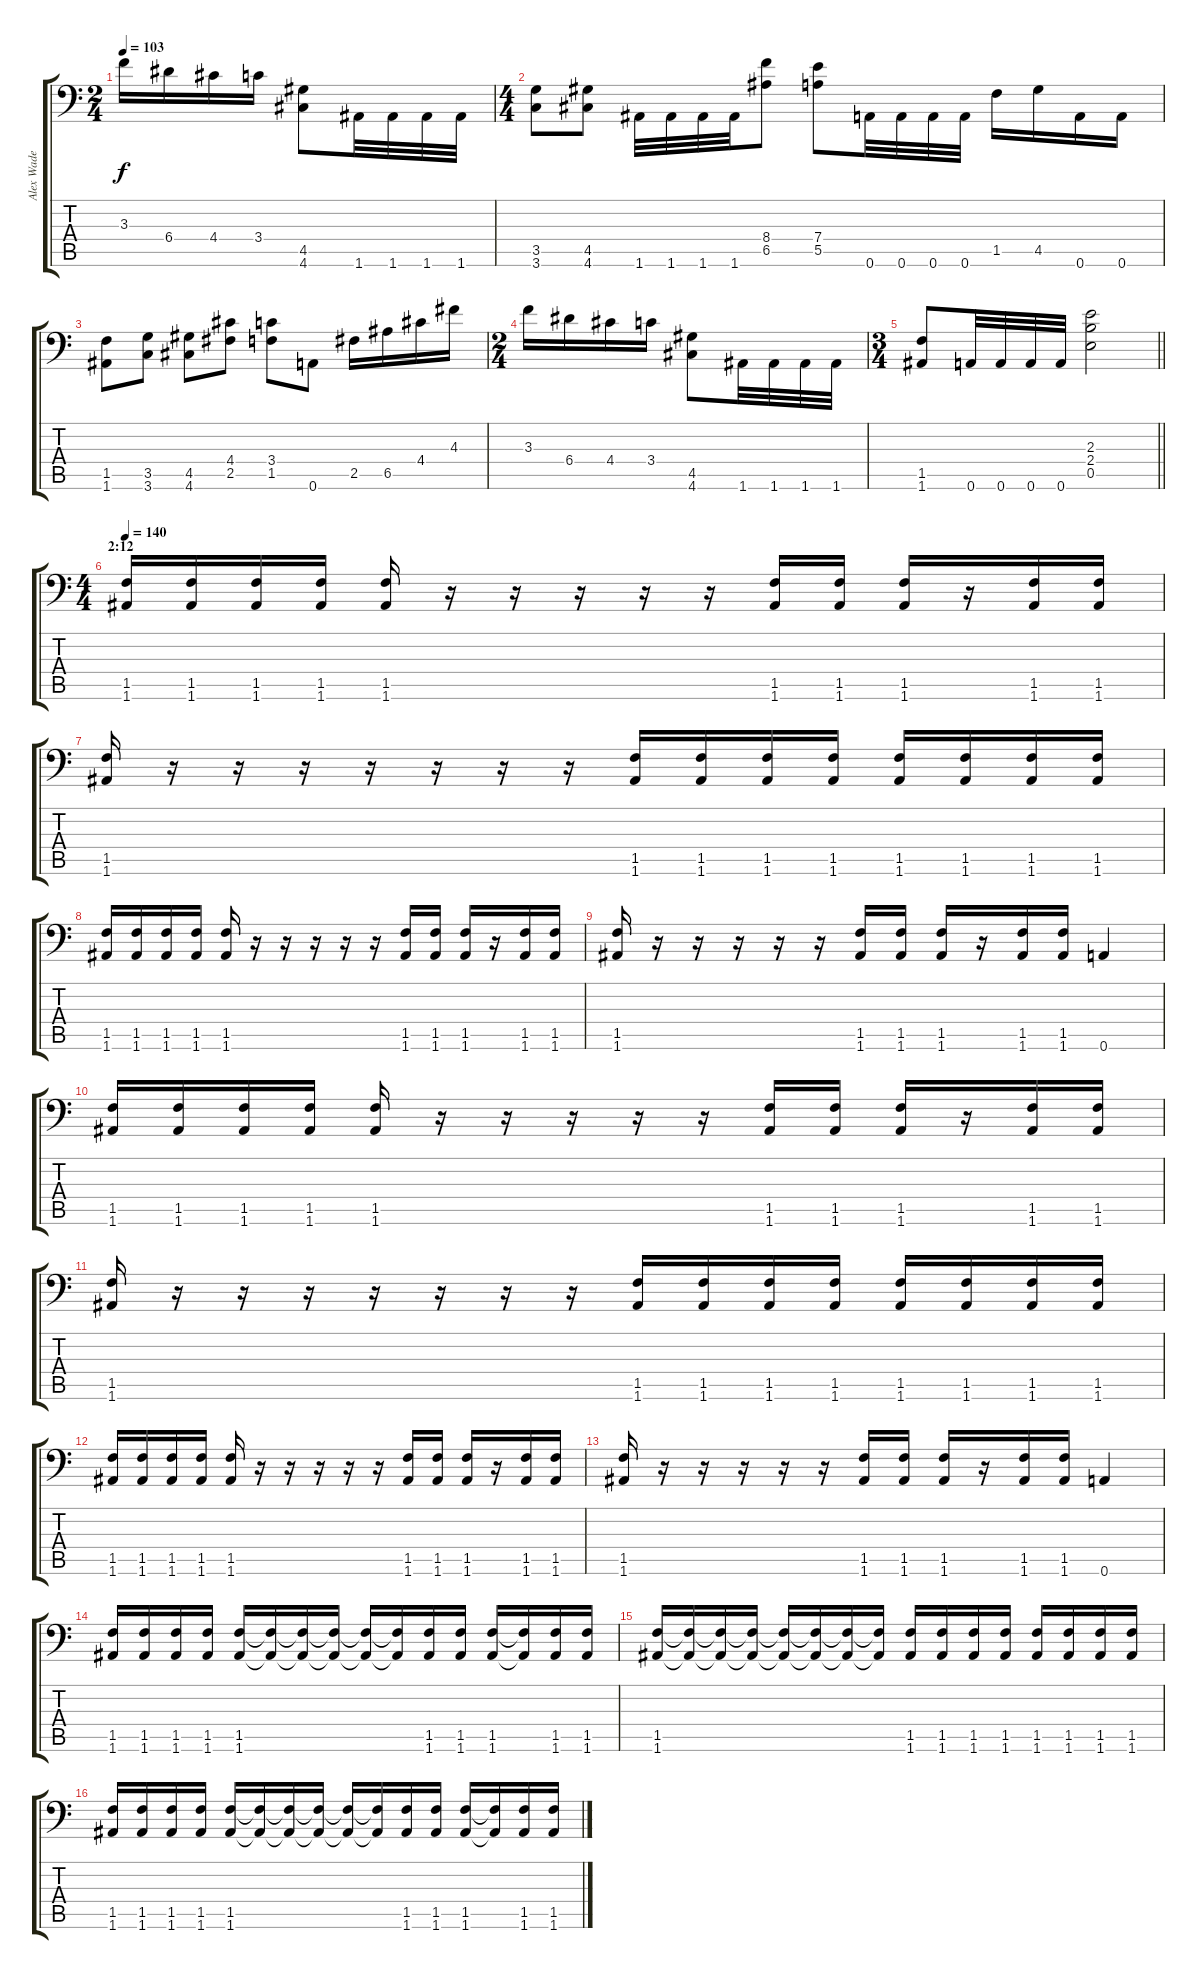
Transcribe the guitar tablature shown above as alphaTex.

\track ("Alex Wade" "Alex Wade") {instrument distortionguitar}
\staff {score tabs}
\tuning (B3 Gb3 D3 A2 E2 A1) {hide}
\ts (2 4)
\tempo 103
\clef f4
\ks c
3.3.16{dy f} 6.4.16 4.4.16 3.4.16 (4.5 4.6).8 1.6.32 1.6.32 1.6.32 1.6.32 |
\ts (4 4)
(3.5 3.6).8 (4.5 4.6).8 1.6.32 1.6.32 1.6.32 1.6.32 (8.4 6.5).8 (7.4 5.5).8 0.6.32 0.6.32 0.6.32 0.6.32 1.5.16 4.5.16 0.6.16 0.6.16 |
(1.5 1.6).8 (3.5 3.6).8 (4.5 4.6).8 (4.4 2.5).8 (3.4 1.5).8 0.6.8 2.5.16 6.5.16 4.4.16 4.3.16 |
\ts (2 4)
3.3.16 6.4.16 4.4.16 3.4.16 (4.5 4.6).8 1.6.32 1.6.32 1.6.32 1.6.32 |
\ts (3 4)
\barLineRight lightlight
(1.5 1.6).8 0.6.32 0.6.32 0.6.32 0.6.32 (2.3 2.4 0.5).2 |
\ts (4 4)
\section ("" "2:12")
\tempo 123
\tempo 140
(1.5 1.6).16 (1.5 1.6).16 (1.5 1.6).16 (1.5 1.6).16 (1.5 1.6).16 r.16 r.16 r.16 r.16 r.16 (1.5 1.6).16 (1.5 1.6).16 (1.5 1.6).16 r.16 (1.5 1.6).16 (1.5 1.6).16 |
(1.5 1.6).16 r.16 r.16 r.16 r.16 r.16 r.16 r.16 (1.5 1.6).16 (1.5 1.6).16 (1.5 1.6).16 (1.5 1.6).16 (1.5 1.6).16 (1.5 1.6).16 (1.5 1.6).16 (1.5 1.6).16 |
(1.5 1.6).16 (1.5 1.6).16 (1.5 1.6).16 (1.5 1.6).16 (1.5 1.6).16 r.16 r.16 r.16 r.16 r.16 (1.5 1.6).16 (1.5 1.6).16 (1.5 1.6).16 r.16 (1.5 1.6).16 (1.5 1.6).16 |
(1.5 1.6).16 r.16 r.16 r.16 r.16 r.16 (1.5 1.6).16 (1.5 1.6).16 (1.5 1.6).16 r.16 (1.5 1.6).16 (1.5 1.6).16 0.6.4 |
(1.5 1.6).16 (1.5 1.6).16 (1.5 1.6).16 (1.5 1.6).16 (1.5 1.6).16 r.16 r.16 r.16 r.16 r.16 (1.5 1.6).16 (1.5 1.6).16 (1.5 1.6).16 r.16 (1.5 1.6).16 (1.5 1.6).16 |
(1.5 1.6).16 r.16 r.16 r.16 r.16 r.16 r.16 r.16 (1.5 1.6).16 (1.5 1.6).16 (1.5 1.6).16 (1.5 1.6).16 (1.5 1.6).16 (1.5 1.6).16 (1.5 1.6).16 (1.5 1.6).16 |
(1.5 1.6).16 (1.5 1.6).16 (1.5 1.6).16 (1.5 1.6).16 (1.5 1.6).16 r.16 r.16 r.16 r.16 r.16 (1.5 1.6).16 (1.5 1.6).16 (1.5 1.6).16 r.16 (1.5 1.6).16 (1.5 1.6).16 |
(1.5 1.6).16 r.16 r.16 r.16 r.16 r.16 (1.5 1.6).16 (1.5 1.6).16 (1.5 1.6).16 r.16 (1.5 1.6).16 (1.5 1.6).16 0.6.4 |
(1.5 1.6).16 (1.5 1.6).16 (1.5 1.6).16 (1.5 1.6).16 (1.5 1.6).16 (1.5{t} 1.6{t}).16 (1.5{t} 1.6{t}).16 (1.5{t} 1.6{t}).16 (1.5{t} 1.6{t}).16 (1.5{t} 1.6{t}).16 (1.5 1.6).16 (1.5 1.6).16 (1.5 1.6).16 (1.5{t} 1.6{t}).16 (1.5 1.6).16 (1.5 1.6).16 |
(1.5 1.6).16 (1.5{t} 1.6{t}).16 (1.5{t} 1.6{t}).16 (1.5{t} 1.6{t}).16 (1.5{t} 1.6{t}).16 (1.5{t} 1.6{t}).16 (1.5{t} 1.6{t}).16 (1.5{t} 1.6{t}).16 (1.5 1.6).16 (1.5 1.6).16 (1.5 1.6).16 (1.5 1.6).16 (1.5 1.6).16 (1.5 1.6).16 (1.5 1.6).16 (1.5 1.6).16 |
(1.5 1.6).16 (1.5 1.6).16 (1.5 1.6).16 (1.5 1.6).16 (1.5 1.6).16 (1.5{t} 1.6{t}).16 (1.5{t} 1.6{t}).16 (1.5{t} 1.6{t}).16 (1.5{t} 1.6{t}).16 (1.5{t} 1.6{t}).16 (1.5 1.6).16 (1.5 1.6).16 (1.5 1.6).16 (1.5{t} 1.6{t}).16 (1.5 1.6).16 (1.5 1.6).16
